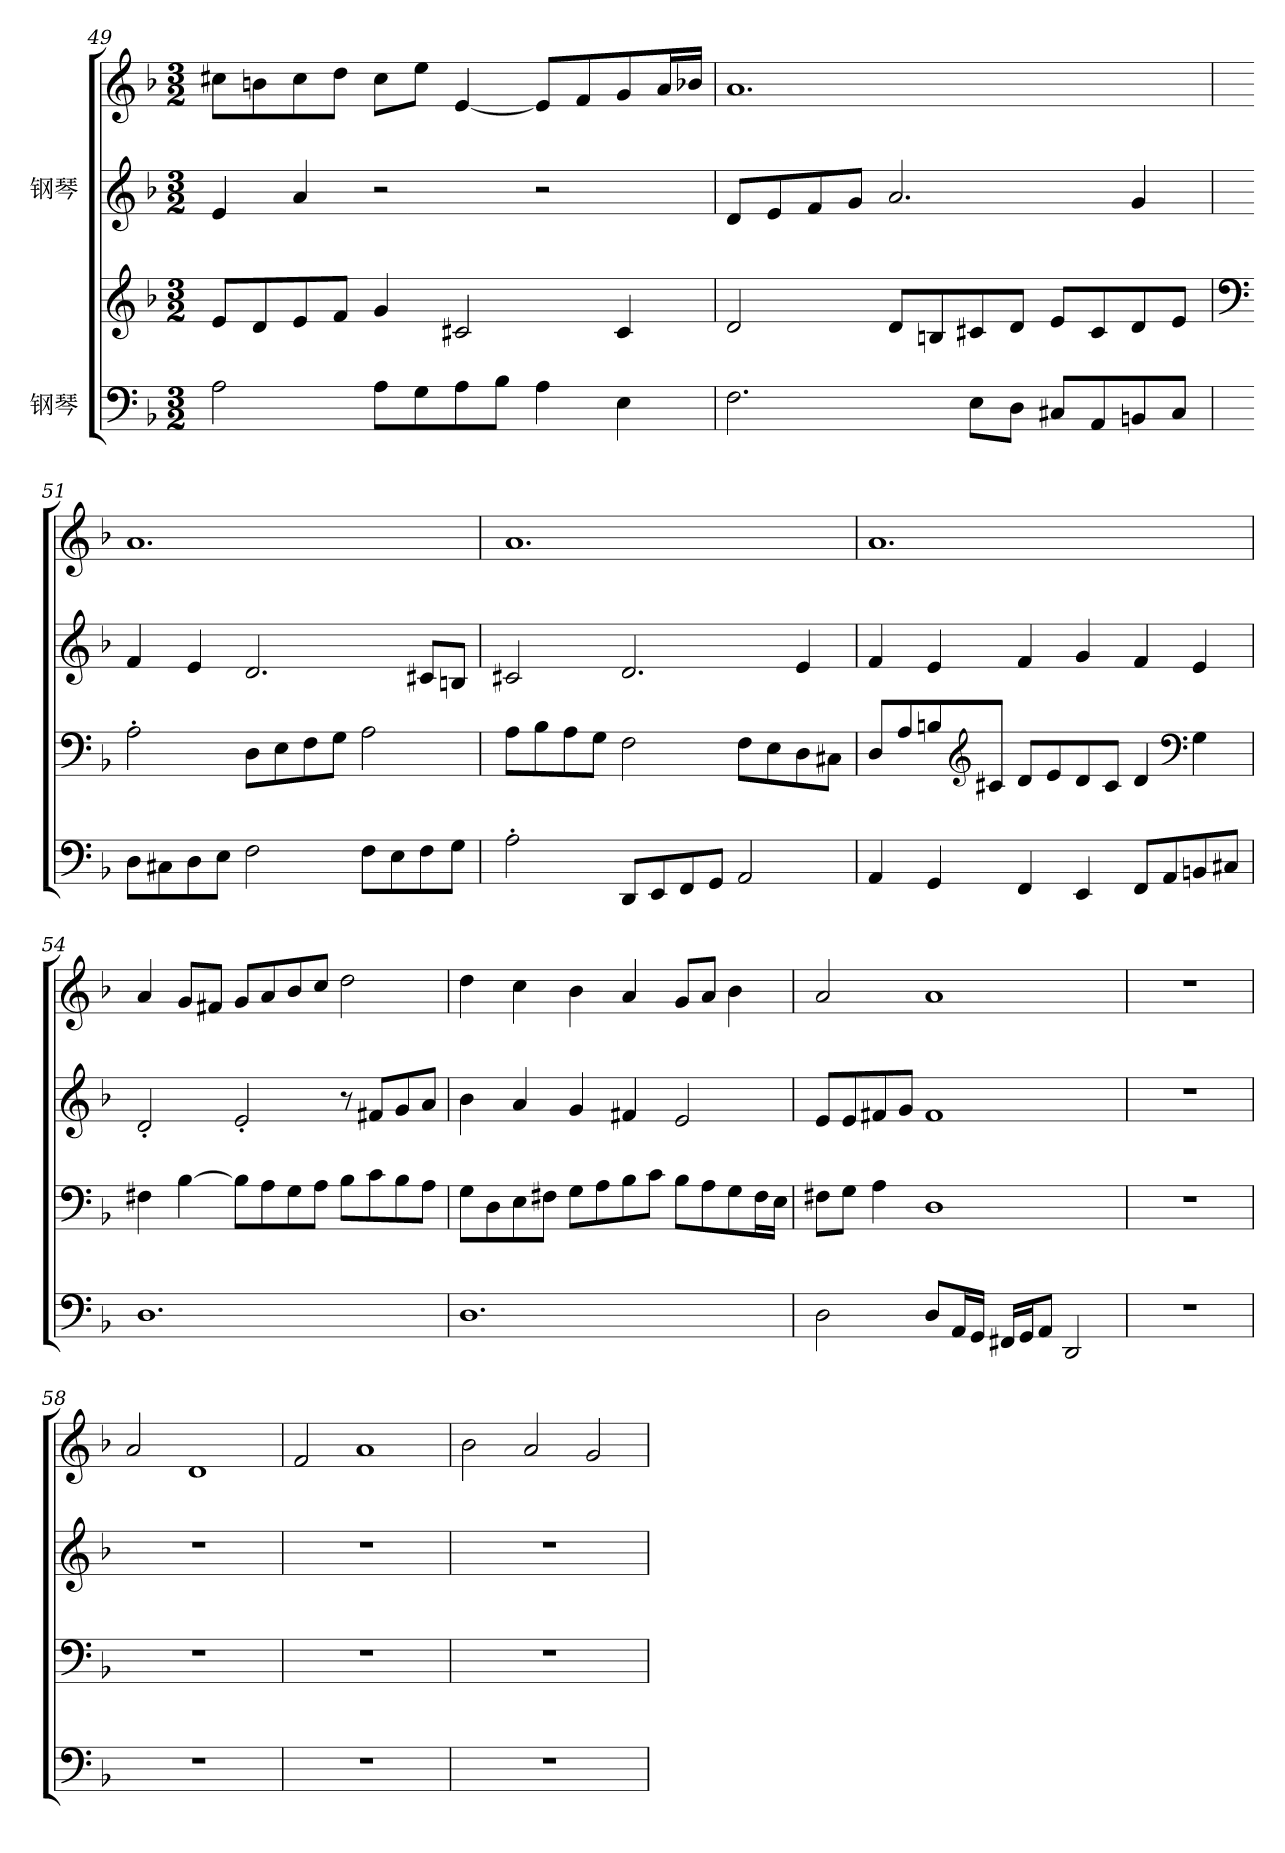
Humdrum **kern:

**kern	**kern	**kern	**kern
*part2	*part2	*part1	*part1
*staff4	*staff3	*staff2	*staff1
*I"钢琴	*	*I"钢琴	*
*clefF4	*clefG2	*clefG2	*clefG2
*k[b-]	*k[b-]	*k[b-]	*k[b-]
*M3/2	*M3/2	*M3/2	*M3/2
=49	=49	=49	=49
2A\	8e/L	4e/	8cc#X\L
.	8d/	.	8bn\
.	8e/	4a/	8cc#\
.	8f/J	.	8dd\J
8A\L	4g/	2r	8cc#\L
8G\	.	.	8ee\J
8A\	2c#X/	.	[4e/
8B-\J	.	.	.
4A\	.	2r	8e/L]
.	.	.	8f/
4E\	4c#/	.	8g/
.	.	.	16a/L
.	.	.	16b-X/JJ
=50	=50	=50	=50
2.F\	2d/	8d/L	1.a
.	.	8e/	.
.	.	8f/	.
.	.	8g/J	.
.	8d/L	2.a/	.
.	8Bn/	.	.
8E\L	8c#X/	.	.
8D\J	8d/J	.	.
8C#X/L	8e/L	.	.
8AA/	8c#/	.	.
8BBn/	8d/	4g/	.
8C#/J	8e/J	.	.
!!LO:PB:g=z
=51	=51	=51	=51
*	*clefF4	*	*
8D\L	2A'\	4f/	1.a
8C#X\	.	.	.
8D\	.	4e/	.
8E\J	.	.	.
2F\	8D\L	2.d/	.
.	8E\	.	.
.	8F\	.	.
.	8G\J	.	.
8F\L	2A\	.	.
8E\	.	.	.
8F\	.	8c#X/L	.
8G\J	.	8Bn/J	.
=52	=52	=52	=52
2A'\	8A\L	2c#X/	1.a
.	8B-\	.	.
.	8A\	.	.
.	8G\J	.	.
8DD/L	2F\	2.d/	.
8EE/	.	.	.
8FF/	.	.	.
8GG/J	.	.	.
2AA/	8F\L	.	.
.	8E\	.	.
.	8D\	4e/	.
.	8C#X\J	.	.
!!LO:LB:g=z
=53	=53	=53	=53
4AA/	8D/L	4f/	1.a
.	8A/	.	.
4GG/	8Bn/	4e/	.
*	*clefG2	*	*
.	8c#X/J	.	.
4FF/	8d/L	4f/	.
.	8e/	.	.
4EE/	8d/	4g/	.
.	8c#/J	.	.
8FF/L	4d/	4f/	.
8AA/	.	.	.
*	*clefF4	*	*
8BBn/	4G\	4e/	.
8C#X/J	.	.	.
=54	=54	=54	=54
1.D	4F#X\	2d'/	4a/
.	[4B-\	.	8g/L
.	.	.	8f#X/J
.	8B-\L]	2e'/	8g/L
.	8A\	.	8a/
.	8G\	.	8b-/
.	8A\J	.	8cc/J
.	8B-\L	8r	2dd\
.	8c\	8f#X/L	.
.	8B-\	8g/	.
.	8A\J	8a/J	.
!!LO:LB:g=z
=55	=55	=55	=55
1.D	8G\L	4b-\	4dd\
.	8D\	.	.
.	8E\	4a/	4cc\
.	8F#X\J	.	.
.	8G\L	4g/	4b-\
.	8A\	.	.
*	*	*	*MM128
.	8B-\	4f#X/	4a/
.	8c\J	.	.
.	8B-\L	2e/	8g/L
.	8A\	.	8a/J
.	8G\	.	4b-\
.	16F#\L	.	.
.	16E\JJ	.	.
=56	=56	=56	=56
2D\	8F#X\L	8e/L	2a/
.	8G\J	8e/	.
.	4A\	8f#X/	.
.	.	8g/J	.
*	*	*	*MM112
8D/L	1D	1f#	1a
16AA/L	.	.	.
16GG/JJ	.	.	.
16FF#X/LL	.	.	.
16GG/J	.	.	.
8AA/J	.	.	.
2DD/	.	.	.
=57	=57	=57	=57
*	*	*	*MM150
1.r	1.r	1.r	1.r
=58	=58	=58	=58
1.r	1.r	1.r	2a/
.	.	.	1d
=59	=59	=59	=59
1.r	1.r	1.r	2f/
.	.	.	1a
=60	=60	=60	=60
1.r	1.r	1.r	2b-\
.	.	.	2a/
.	.	.	2g/
=	=	=	=
*-	*-	*-	*-
